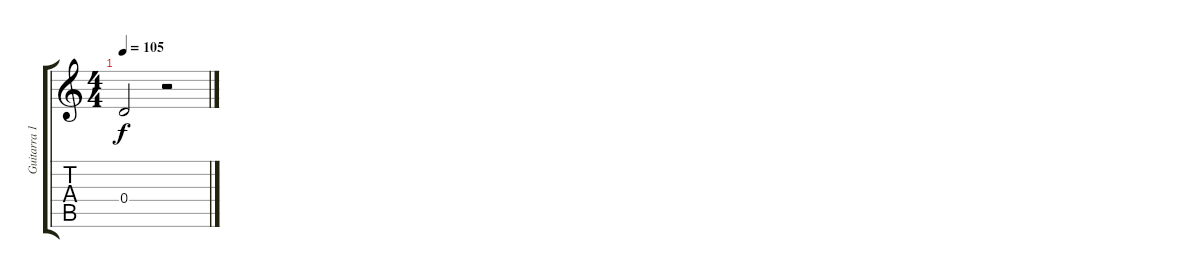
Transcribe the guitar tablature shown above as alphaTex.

\track ("Guitarra 1" "Guitarra 1") {instrument electricguitarjazz}
\staff {score tabs}
\tuning (E4 B3 G3 D3 A2 E2) {hide}
\ts (4 4)
\tempo 105
\clef g2
\ks c
0.4{t}.2{dy f} r.2
